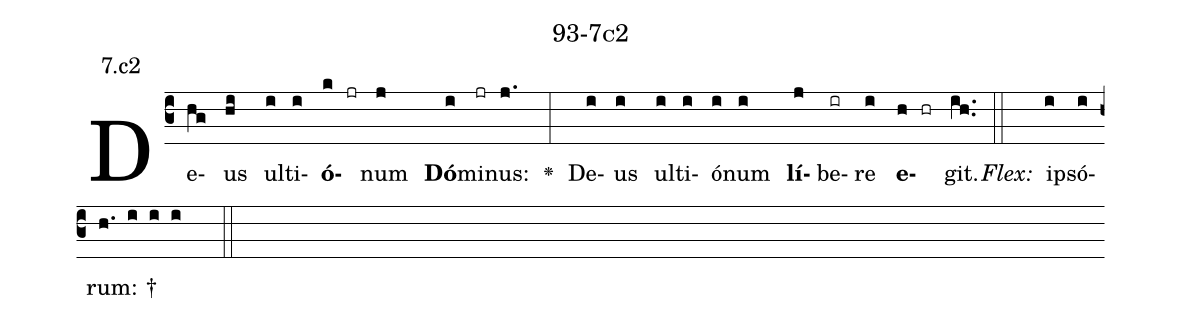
name: 93-7c2;
annotation: 7.c2;
%%
(c3)De(hg)us(hi) ul(i)ti(i)<b>ó</b>(k jr)num(j) <b>Dó</b>(i)mi(jr)nus:(j.) <v>\greheightstar</v>(:) De(i)us(i) ul(i)ti(i)ó(i)num(i) <b>lí</b>(j)be(ir)re(i) <b>e</b>(h hr)git.(ih..) (::)
<i>Flex:</i>()  ip(i)só(i)rum: †(h. i i i  ::)

%E(i) u(i) o(j) u(i) a(h) e.(ih..) (::)
